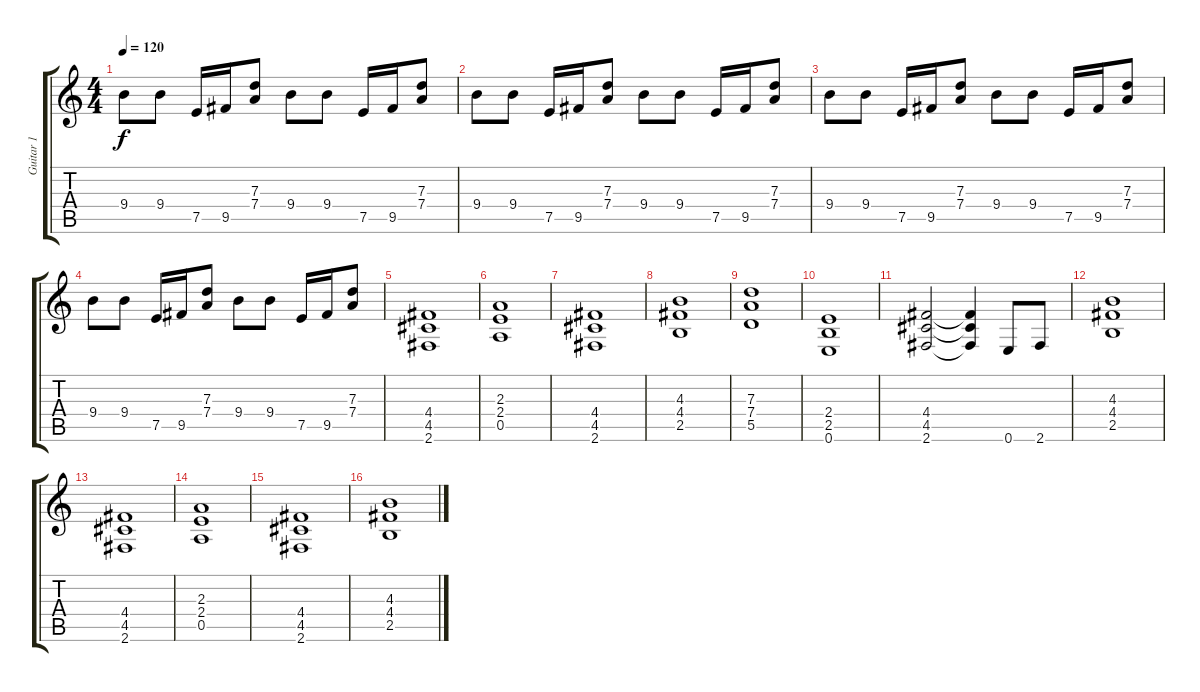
\track ("Guitar 1" "Guitar 1") {instrument distortionguitar}
\staff {score tabs}
\tuning (E4 B3 G3 D3 A2 E2) {hide}
\ts (4 4)
\tempo 120
\clef g2
\ks c
9.4.8{dy f} 9.4.8 7.5.16 9.5.16 (7.3 7.4).8 9.4.8 9.4.8 7.5.16 9.5.16 (7.3 7.4).8 |
9.4.8 9.4.8 7.5.16 9.5.16 (7.3 7.4).8 9.4.8 9.4.8 7.5.16 9.5.16 (7.3 7.4).8 |
9.4.8 9.4.8 7.5.16 9.5.16 (7.3 7.4).8 9.4.8 9.4.8 7.5.16 9.5.16 (7.3 7.4).8 |
9.4.8 9.4.8 7.5.16 9.5.16 (7.3 7.4).8 9.4.8 9.4.8 7.5.16 9.5.16 (7.3 7.4).8 |
(4.4 4.5 2.6).1 |
(2.3 2.4 0.5).1 |
(4.4 4.5 2.6).1 |
(4.3 4.4 2.5).1 |
(7.3 7.4 5.5).1 |
(2.4 2.5 0.6).1 |
(4.4 4.5 2.6).2 (4.4{t} 4.5{t} 2.6{t}).4 0.6.8 2.6.8 |
(4.3 4.4 2.5).1 |
(4.4 4.5 2.6).1 |
(2.3 2.4 0.5).1 |
(4.4 4.5 2.6).1 |
(4.3 4.4 2.5).1
